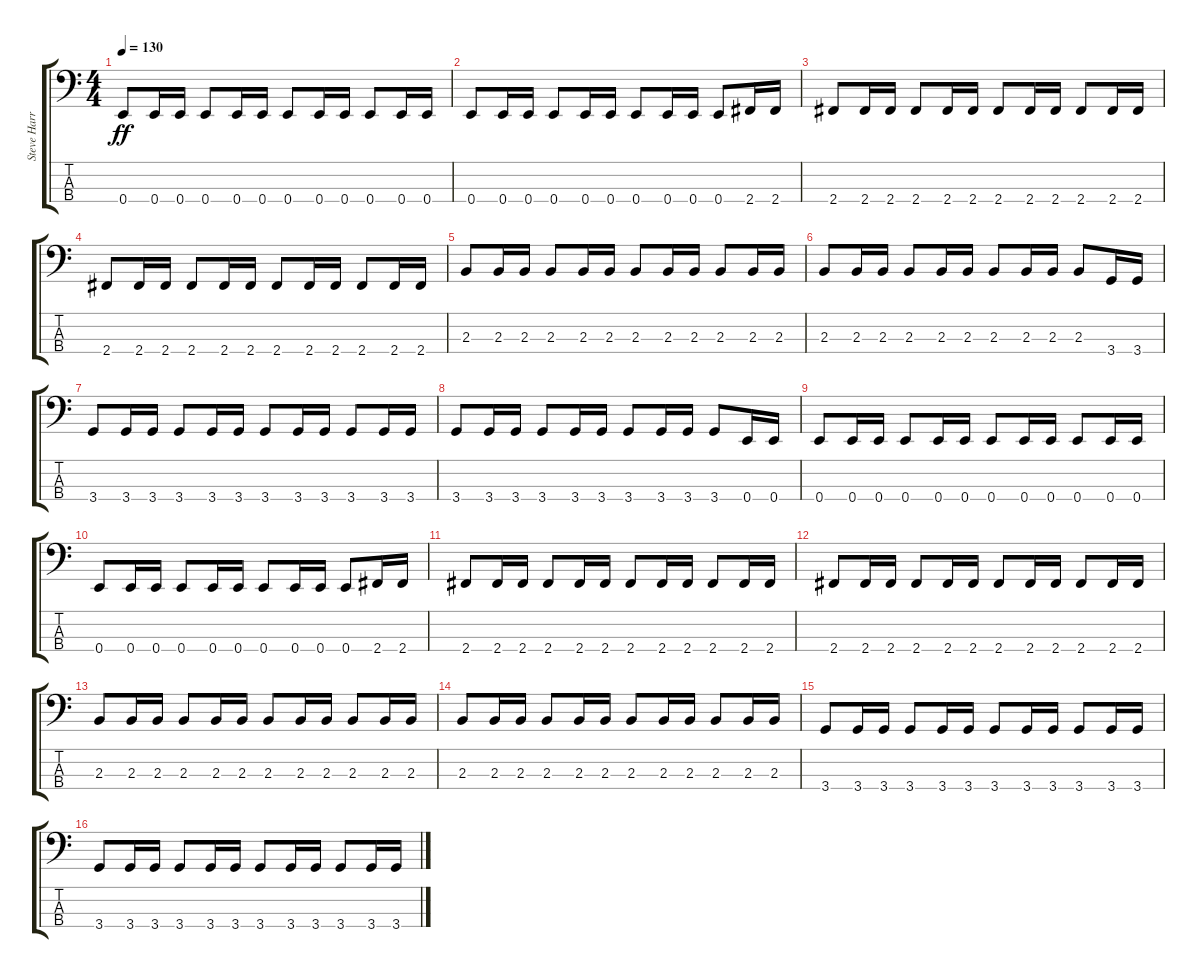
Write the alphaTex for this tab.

\track ("Steve Harris" "Steve Harr") {instrument electricbassfinger}
\staff {score tabs}
\tuning (G2 D2 A1 E1) {hide}
\ts (4 4)
\tempo 130
\clef f4
\ks c
0.4.8{dy ff} 0.4.16 0.4.16 0.4.8 0.4.16 0.4.16 0.4.8 0.4.16 0.4.16 0.4.8 0.4.16 0.4.16 |
0.4.8 0.4.16 0.4.16 0.4.8 0.4.16 0.4.16 0.4.8 0.4.16 0.4.16 0.4.8 2.4.16 2.4.16 |
2.4.8 2.4.16 2.4.16 2.4.8 2.4.16 2.4.16 2.4.8 2.4.16 2.4.16 2.4.8 2.4.16 2.4.16 |
2.4.8 2.4.16 2.4.16 2.4.8 2.4.16 2.4.16 2.4.8 2.4.16 2.4.16 2.4.8 2.4.16 2.4.16 |
2.3.8 2.3.16 2.3.16 2.3.8 2.3.16 2.3.16 2.3.8 2.3.16 2.3.16 2.3.8 2.3.16 2.3.16 |
2.3.8 2.3.16 2.3.16 2.3.8 2.3.16 2.3.16 2.3.8 2.3.16 2.3.16 2.3.8 3.4.16 3.4.16 |
3.4.8 3.4.16 3.4.16 3.4.8 3.4.16 3.4.16 3.4.8 3.4.16 3.4.16 3.4.8 3.4.16 3.4.16 |
3.4.8 3.4.16 3.4.16 3.4.8 3.4.16 3.4.16 3.4.8 3.4.16 3.4.16 3.4.8 0.4.16 0.4.16 |
0.4.8 0.4.16 0.4.16 0.4.8 0.4.16 0.4.16 0.4.8 0.4.16 0.4.16 0.4.8 0.4.16 0.4.16 |
0.4.8 0.4.16 0.4.16 0.4.8 0.4.16 0.4.16 0.4.8 0.4.16 0.4.16 0.4.8 2.4.16 2.4.16 |
2.4.8 2.4.16 2.4.16 2.4.8 2.4.16 2.4.16 2.4.8 2.4.16 2.4.16 2.4.8 2.4.16 2.4.16 |
2.4.8 2.4.16 2.4.16 2.4.8 2.4.16 2.4.16 2.4.8 2.4.16 2.4.16 2.4.8 2.4.16 2.4.16 |
2.3.8 2.3.16 2.3.16 2.3.8 2.3.16 2.3.16 2.3.8 2.3.16 2.3.16 2.3.8 2.3.16 2.3.16 |
2.3.8 2.3.16 2.3.16 2.3.8 2.3.16 2.3.16 2.3.8 2.3.16 2.3.16 2.3.8 2.3.16 2.3.16 |
3.4.8 3.4.16 3.4.16 3.4.8 3.4.16 3.4.16 3.4.8 3.4.16 3.4.16 3.4.8 3.4.16 3.4.16 |
3.4.8 3.4.16 3.4.16 3.4.8 3.4.16 3.4.16 3.4.8 3.4.16 3.4.16 3.4.8 3.4.16 3.4.16
